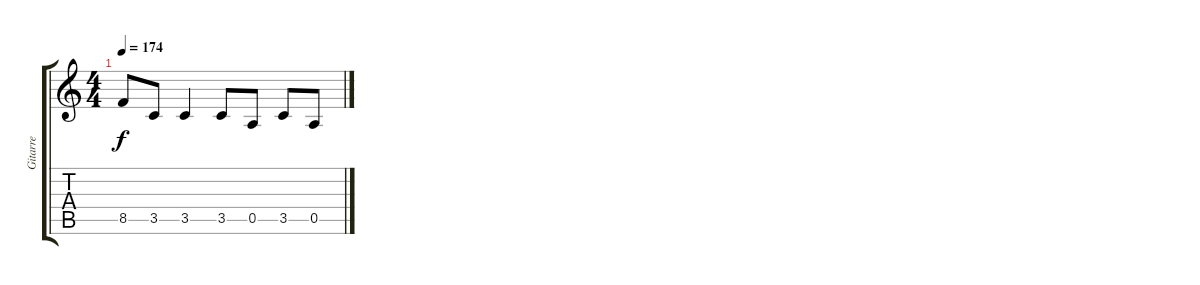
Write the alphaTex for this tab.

\track ("Gitarre" "Gitarre") {instrument distortionguitar}
\staff {score tabs}
\tuning (E4 B3 G3 D3 A2 E2) {hide}
\ts (4 4)
\tempo 174
\clef g2
\ks c
8.5.8{dy f} 3.5.8 3.5.4 3.5.8 0.5.8 3.5.8 0.5.8
